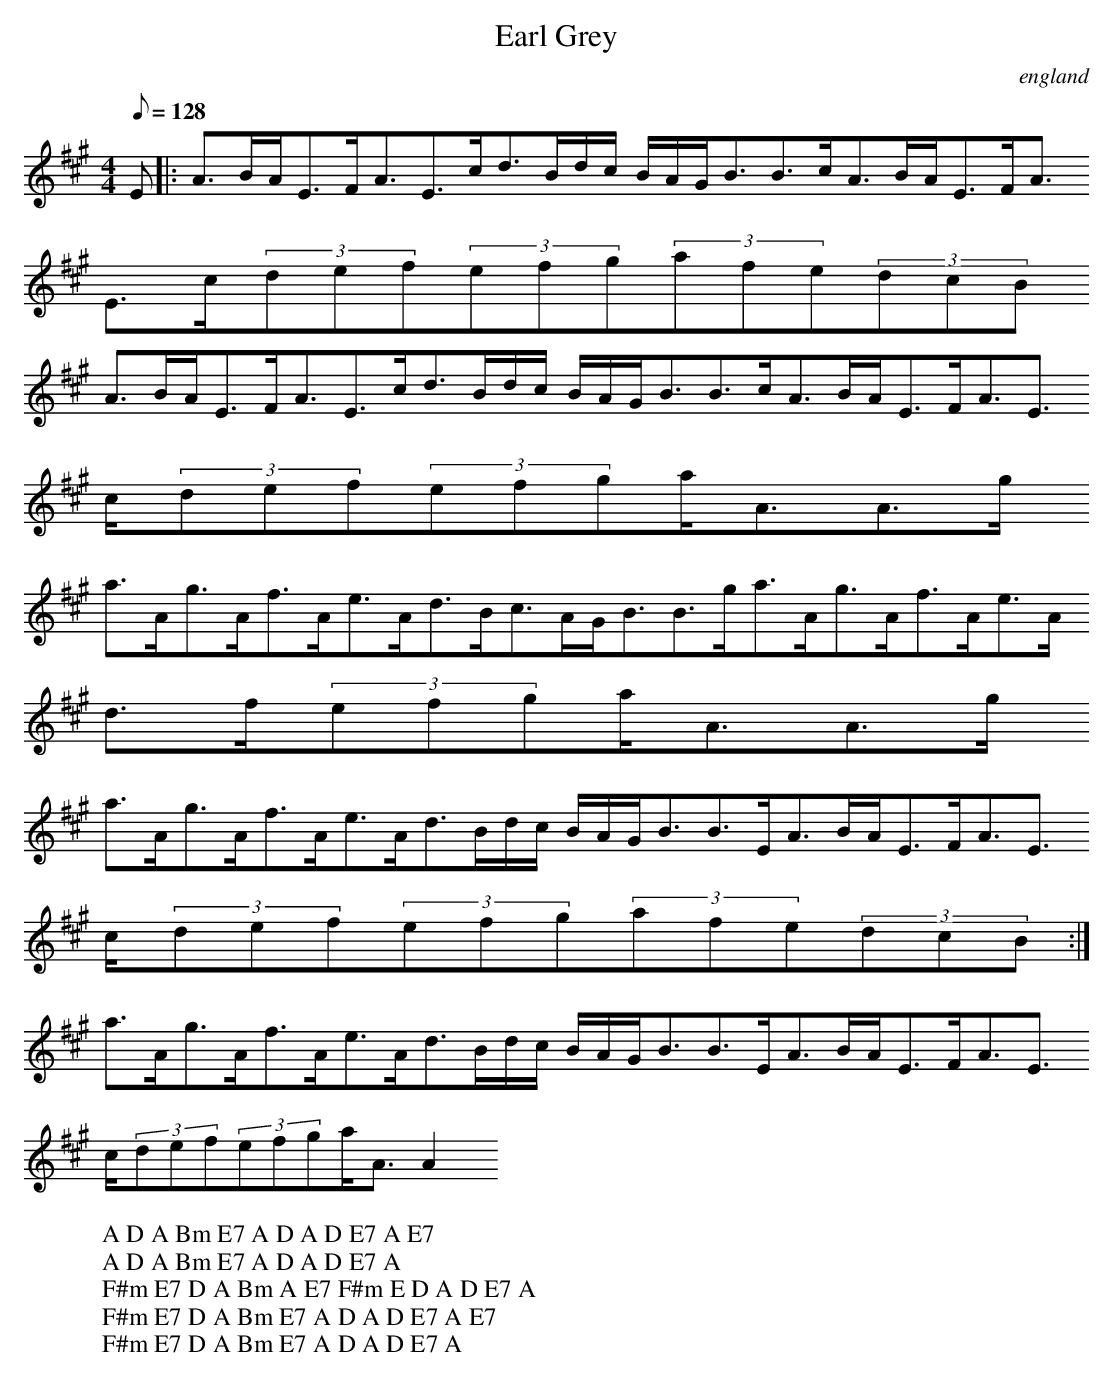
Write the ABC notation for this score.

X:1
T:Earl Grey
O:england
M:4/4
L:1/8
Q:128
K:A
E|:A3/2B/A/E3/2F/A3/2E3/2c/d3/2B/d/c/ B/A/G/B3/2B3/2c/A3/2B/A/E3/2F/A3/2
E3/2c/(3def(3efg(3afe(3dcB
W: A D A Bm E7 A D A D E7 A E7
A3/2B/A/E3/2F/A3/2E3/2c/d3/2B/d/c/ B/A/G/B3/2B3/2c/A3/2B/A/E3/2F/A3/2E3/
2c/(3def(3efga/A3/2A3/2g/
W: A D A Bm E7 A D A D E7 A
a3/2A/g3/2A/f3/2A/e3/2A/d3/2B/c3/2A/G/B3/2B3/2g/a3/2A/g3/2A/f3/2A/e3/2A/
d3/2f/(3efga/A3/2A3/2g/
W: F#m E7 D A Bm A E7 F#m E D A D E7 A
a3/2A/g3/2A/f3/2A/e3/2A/d3/2B/d/c/ B/A/G/B3/2B3/2E/A3/2B/A/E3/2F/A3/2E3/
2c/(3def(3efg(3afe(3dcB:|
W: F#m E7 D A Bm E7 A D A D E7 A E7
a3/2A/g3/2A/f3/2A/e3/2A/d3/2B/d/c/ B/A/G/B3/2B3/2E/A3/2B/A/E3/2F/A3/2E3/
2c/(3def(3efga/A3/2A2
W: F#m E7 D A Bm E7 A D A D E7 A
